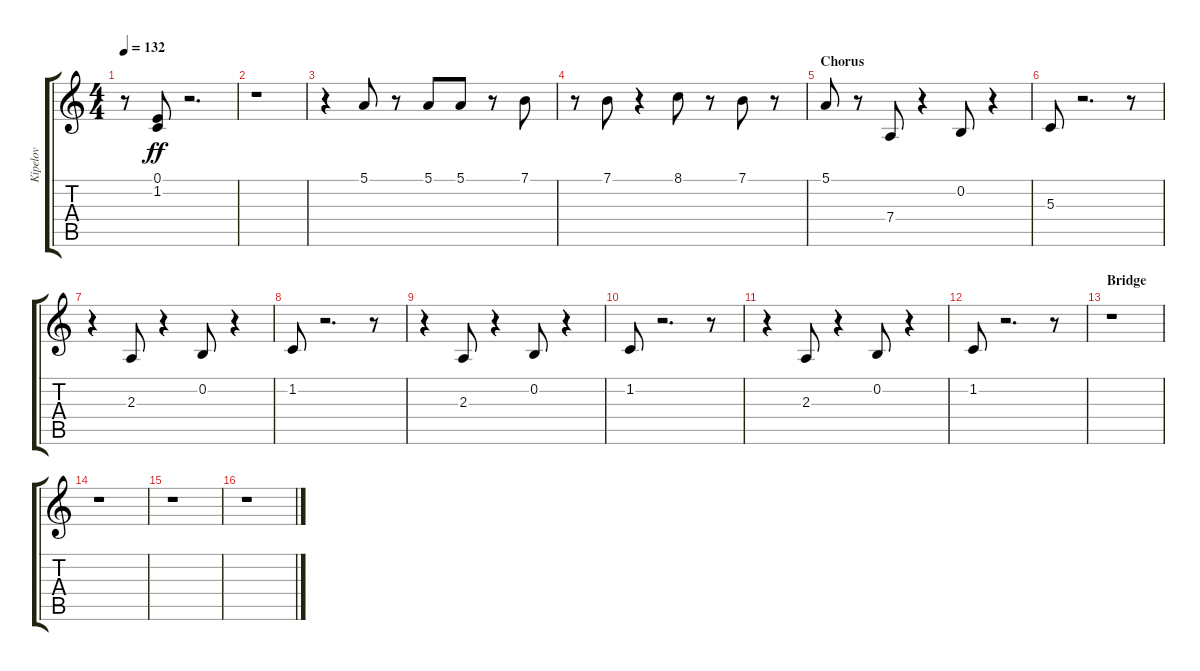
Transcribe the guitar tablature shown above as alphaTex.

\track ("Kipelov" "Kipelov") {instrument altosax}
\staff {score tabs}
\tuning (E4 B3 G3 D3 A2 E2) {hide}
\ts (4 4)
\tempo 132
\clef g2
\ks c
r.8{dy ff} (0.1 1.2).8 r.2{d} |
r.1 |
r.4 5.1.8 r.8 5.1.8 5.1.8 r.8 7.1.8 |
r.8 7.1.8 r.4 8.1.8 r.8 7.1.8 r.8 |
\section ("" "Chorus")
5.1.8 r.8 7.4.8 r.4 0.2.8 r.4 |
5.3.8 r.2{d} r.8 |
r.4 2.3.8 r.4 0.2.8 r.4 |
1.2.8 r.2{d} r.8 |
r.4 2.3.8 r.4 0.2.8 r.4 |
1.2.8 r.2{d} r.8 |
r.4 2.3.8 r.4 0.2.8 r.4 |
1.2.8 r.2{d} r.8 |
\section ("" "Bridge")
r.1 |
r.1 |
r.1 |
r.1
